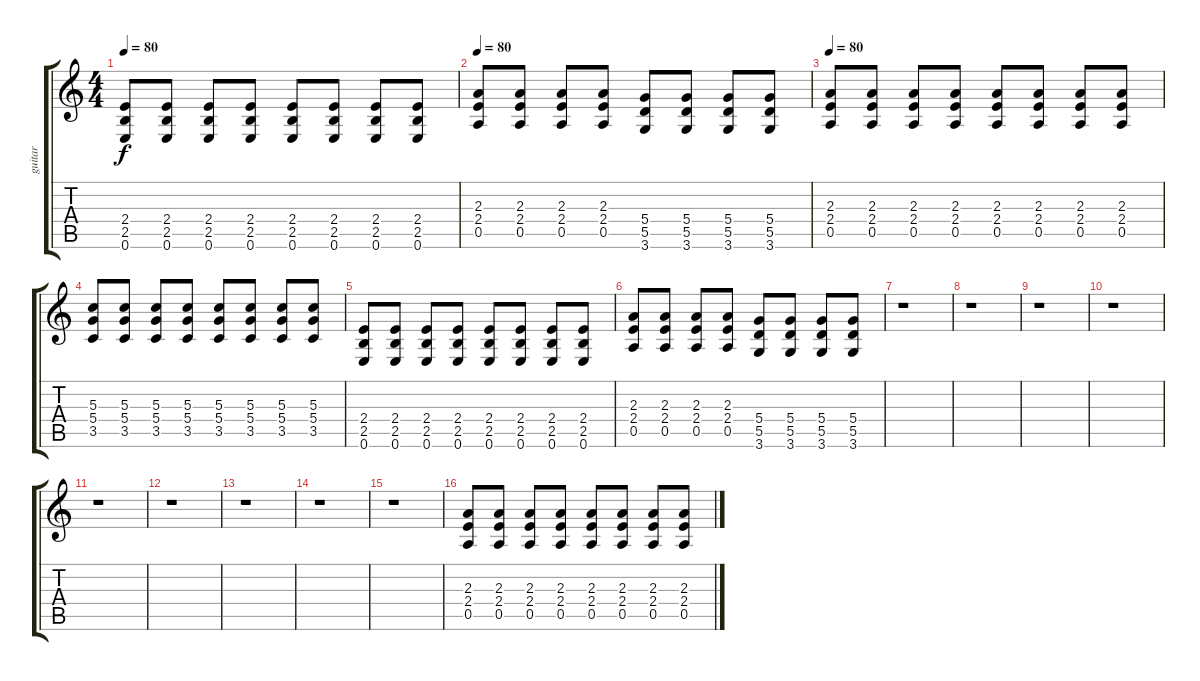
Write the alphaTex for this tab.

\track ("guitar" "guitar") {instrument overdrivenguitar}
\staff {score tabs}
\tuning (E4 B3 G3 D3 A2 E2) {hide}
\ts (4 4)
\tempo 80
\clef g2
\ks c
(2.4 2.5 0.6).8{dy f} (2.4 2.5 0.6).8 (2.4 2.5 0.6).8 (2.4 2.5 0.6).8 (2.4 2.5 0.6).8 (2.4 2.5 0.6).8 (2.4 2.5 0.6).8 (2.4 2.5 0.6).8 |
\tempo 80
(2.3 2.4 0.5).8 (2.3 2.4 0.5).8 (2.3 2.4 0.5).8 (2.3 2.4 0.5).8 (5.4 5.5 3.6).8 (5.4 5.5 3.6).8 (5.4 5.5 3.6).8 (5.4 5.5 3.6).8 |
\tempo 80
(2.3 2.4 0.5).8 (2.3 2.4 0.5).8 (2.3 2.4 0.5).8 (2.3 2.4 0.5).8 (2.3 2.4 0.5).8 (2.3 2.4 0.5).8 (2.3 2.4 0.5).8 (2.3 2.4 0.5).8 |
(5.3 5.4 3.5).8 (5.3 5.4 3.5).8 (5.3 5.4 3.5).8 (5.3 5.4 3.5).8 (5.3 5.4 3.5).8 (5.3 5.4 3.5).8 (5.3 5.4 3.5).8 (5.3 5.4 3.5).8 |
(2.4 2.5 0.6).8 (2.4 2.5 0.6).8 (2.4 2.5 0.6).8 (2.4 2.5 0.6).8 (2.4 2.5 0.6).8 (2.4 2.5 0.6).8 (2.4 2.5 0.6).8 (2.4 2.5 0.6).8 |
(2.3 2.4 0.5).8 (2.3 2.4 0.5).8 (2.3 2.4 0.5).8 (2.3 2.4 0.5).8 (5.4 5.5 3.6).8 (5.4 5.5 3.6).8 (5.4 5.5 3.6).8 (5.4 5.5 3.6).8 |
r.1 |
r.1 |
r.1 |
r.1 |
r.1 |
r.1 |
r.1 |
r.1 |
r.1 |
(2.3 2.4 0.5).8 (2.3 2.4 0.5).8 (2.3 2.4 0.5).8 (2.3 2.4 0.5).8 (2.3 2.4 0.5).8 (2.3 2.4 0.5).8 (2.3 2.4 0.5).8 (2.3 2.4 0.5).8
